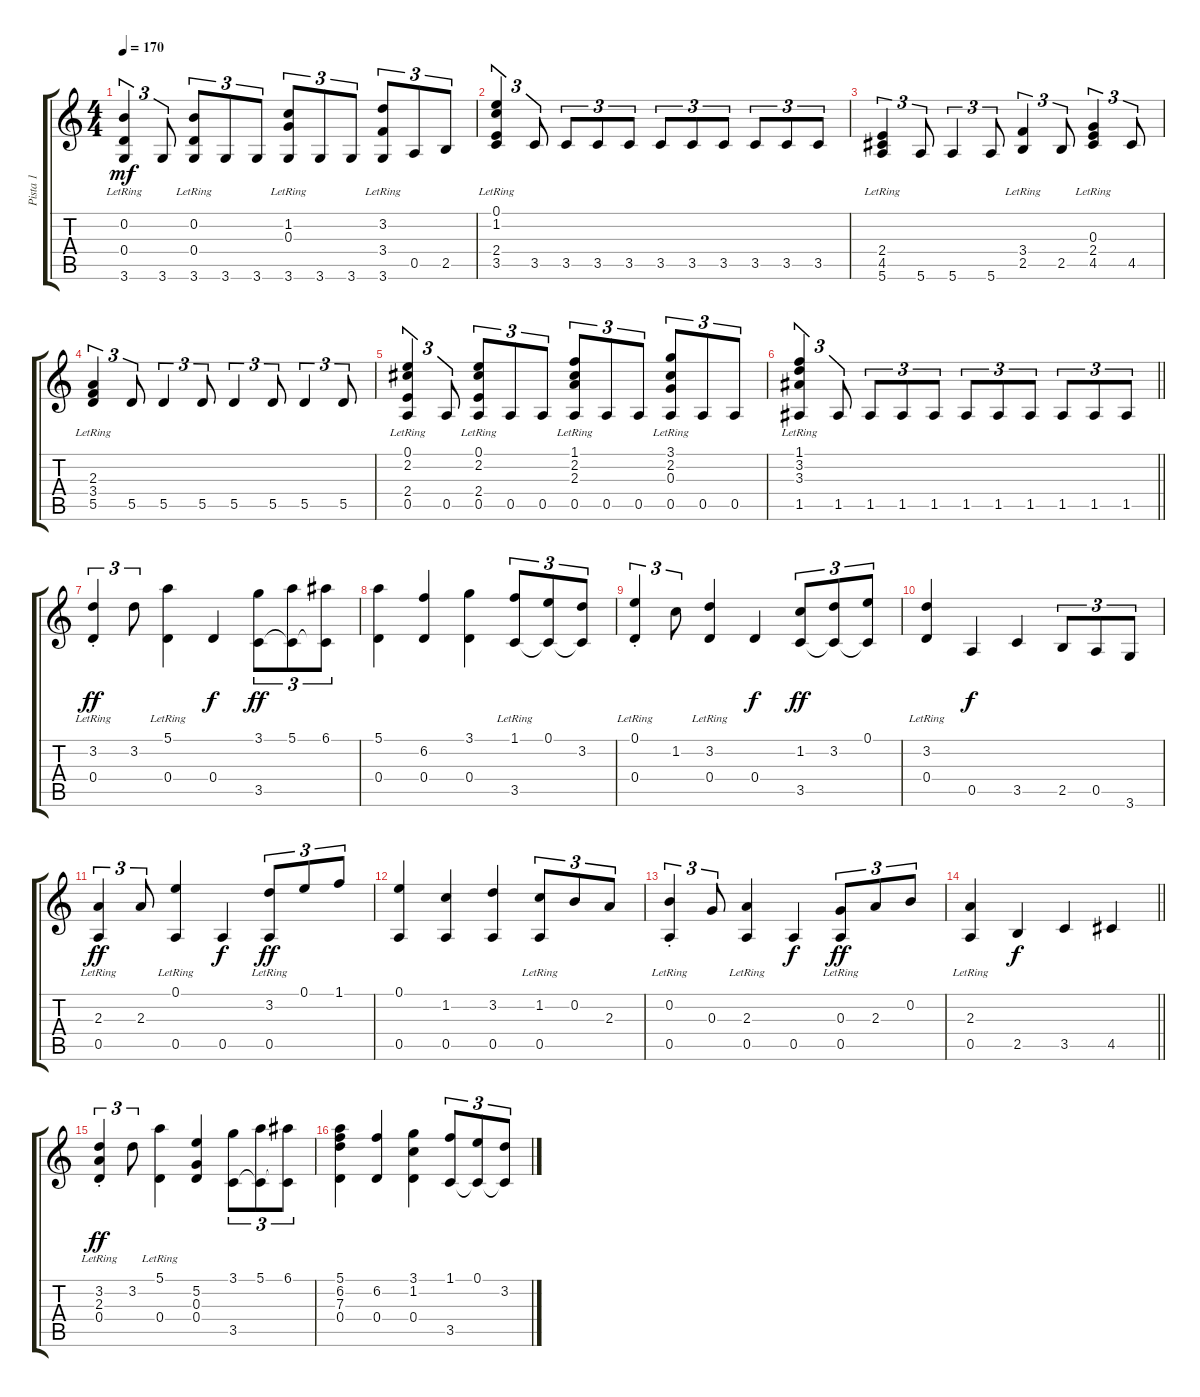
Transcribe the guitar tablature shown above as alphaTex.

\track ("Pista 1" "Pista 1") {instrument acousticguitarsteel}
\staff {score tabs}
\tuning (E4 B3 G3 D3 A2 E2) {hide}
\ts (4 4)
\tempo 170
\clef g2
\ks c
(0.2{lr} 0.4{lr} 3.6).4{tu (3 2) dy mf} 3.6.8{tu (3 2)} (0.2{lr} 0.4{lr} 3.6).8{tu (3 2)} 3.6.8{tu (3 2)} 3.6.8{tu (3 2)} (1.2{lr} 0.3{lr} 3.6).8{tu (3 2)} 3.6.8{tu (3 2)} 3.6.8{tu (3 2)} (3.2{lr} 3.4{lr} 3.6).8{tu (3 2)} 0.5.8{tu (3 2)} 2.5.8{tu (3 2)} |
(0.1{lr} 1.2{lr} 2.4{lr} 3.5).4{tu (3 2)} 3.5.8{tu (3 2)} 3.5.8{tu (3 2)} 3.5.8{tu (3 2)} 3.5.8{tu (3 2)} 3.5.8{tu (3 2)} 3.5.8{tu (3 2)} 3.5.8{tu (3 2)} 3.5.8{tu (3 2)} 3.5.8{tu (3 2)} 3.5.8{tu (3 2)} |
(2.4{lr} 4.5{lr} 5.6).4{tu (3 2)} 5.6.8{tu (3 2)} 5.6.4{tu (3 2)} 5.6.8{tu (3 2)} (3.4{lr} 2.5).4{tu (3 2)} 2.5.8{tu (3 2)} (0.3{lr} 2.4{lr} 4.5).4{tu (3 2)} 4.5.8{tu (3 2)} |
(2.3{lr} 3.4{lr} 5.5).4{tu (3 2)} 5.5.8{tu (3 2)} 5.5.4{tu (3 2)} 5.5.8{tu (3 2)} 5.5.4{tu (3 2)} 5.5.8{tu (3 2)} 5.5.4{tu (3 2)} 5.5.8{tu (3 2)} |
(0.1{lr} 2.2{lr} 2.4{lr} 0.5).4{tu (3 2)} 0.5.8{tu (3 2)} (0.1{lr} 2.2{lr} 2.4{lr} 0.5).8{tu (3 2)} 0.5.8{tu (3 2)} 0.5.8{tu (3 2)} (1.1{lr} 2.2{lr} 2.3{lr} 0.5).8{tu (3 2)} 0.5.8{tu (3 2)} 0.5.8{tu (3 2)} (3.1{lr} 2.2{lr} 0.3{lr} 0.5).8{tu (3 2)} 0.5.8{tu (3 2)} 0.5.8{tu (3 2)} |
\barLineRight lightlight
(1.1{lr} 3.2{lr} 3.3{lr} 1.5).4{tu (3 2)} 1.5.8{tu (3 2)} 1.5.8{tu (3 2)} 1.5.8{tu (3 2)} 1.5.8{tu (3 2)} 1.5.8{tu (3 2)} 1.5.8{tu (3 2)} 1.5.8{tu (3 2)} 1.5.8{tu (3 2)} 1.5.8{tu (3 2)} 1.5.8{tu (3 2)} |
(3.2{st} 0.4{lr}).4{tu (3 2) dy ff} 3.2.8{tu (3 2)} (5.1{lr} 0.4).4 0.4.4{dy f} (3.1 3.5).8{tu (3 2) dy ff} (5.1 3.5{t}).8{tu (3 2)} (6.1 3.5{t}).8{tu (3 2)} |
(5.1 0.4).4 (6.2 0.4).4 (3.1 0.4).4 (1.1{lr} 3.5).8{tu (3 2)} (0.1 3.5{t}).8{tu (3 2)} (3.2 3.5{t}).8{tu (3 2)} |
(0.1{st} 0.4{lr}).4{tu (3 2)} 1.2.8{tu (3 2)} (3.2{lr} 0.4).4 0.4.4{dy f} (1.2 3.5).8{tu (3 2) dy ff} (3.2 3.5{t}).8{tu (3 2)} (0.1 3.5{t}).8{tu (3 2)} |
(3.2{lr} 0.4).4 0.5.4{dy f} 3.5.4 2.5.8{tu (3 2)} 0.5.8{tu (3 2)} 3.6.8{tu (3 2)} |
(2.3{st} 0.5{lr}).4{tu (3 2) dy ff} 2.3.8{tu (3 2)} (0.1{lr} 0.5).4 0.5.4{dy f} (3.2 0.5{lr}).8{tu (3 2) dy ff} 0.1.8{tu (3 2)} 1.1.8{tu (3 2)} |
(0.1 0.5).4 (1.2 0.5).4 (3.2 0.5).4 (1.2 0.5{lr}).8{tu (3 2)} 0.2.8{tu (3 2)} 2.3.8{tu (3 2)} |
(0.2{st} 0.5{lr}).4{tu (3 2)} 0.3.8{tu (3 2)} (2.3{lr} 0.5).4 0.5.4{dy f} (0.3 0.5{lr}).8{tu (3 2) dy ff} 2.3.8{tu (3 2)} 0.2.8{tu (3 2)} |
\barLineRight lightlight
(2.3{lr} 0.5).4 2.5.4{dy f} 3.5.4 4.5.4 |
(3.2{st} 2.3{lr} 0.4{lr}).4{tu (3 2) dy ff} 3.2.8{tu (3 2)} (5.1{lr} 0.4).4 (5.2 0.3 0.4).4 (3.1 3.5).8{tu (3 2)} (5.1 3.5{t}).8{tu (3 2)} (6.1 3.5{t}).8{tu (3 2)} |
(5.1 6.2 7.3 0.4).4 (6.2 0.4).4 (3.1 1.2 0.4).4 (1.1 3.5).8{tu (3 2)} (0.1 3.5{t}).8{tu (3 2)} (3.2 3.5{t}).8{tu (3 2)}
